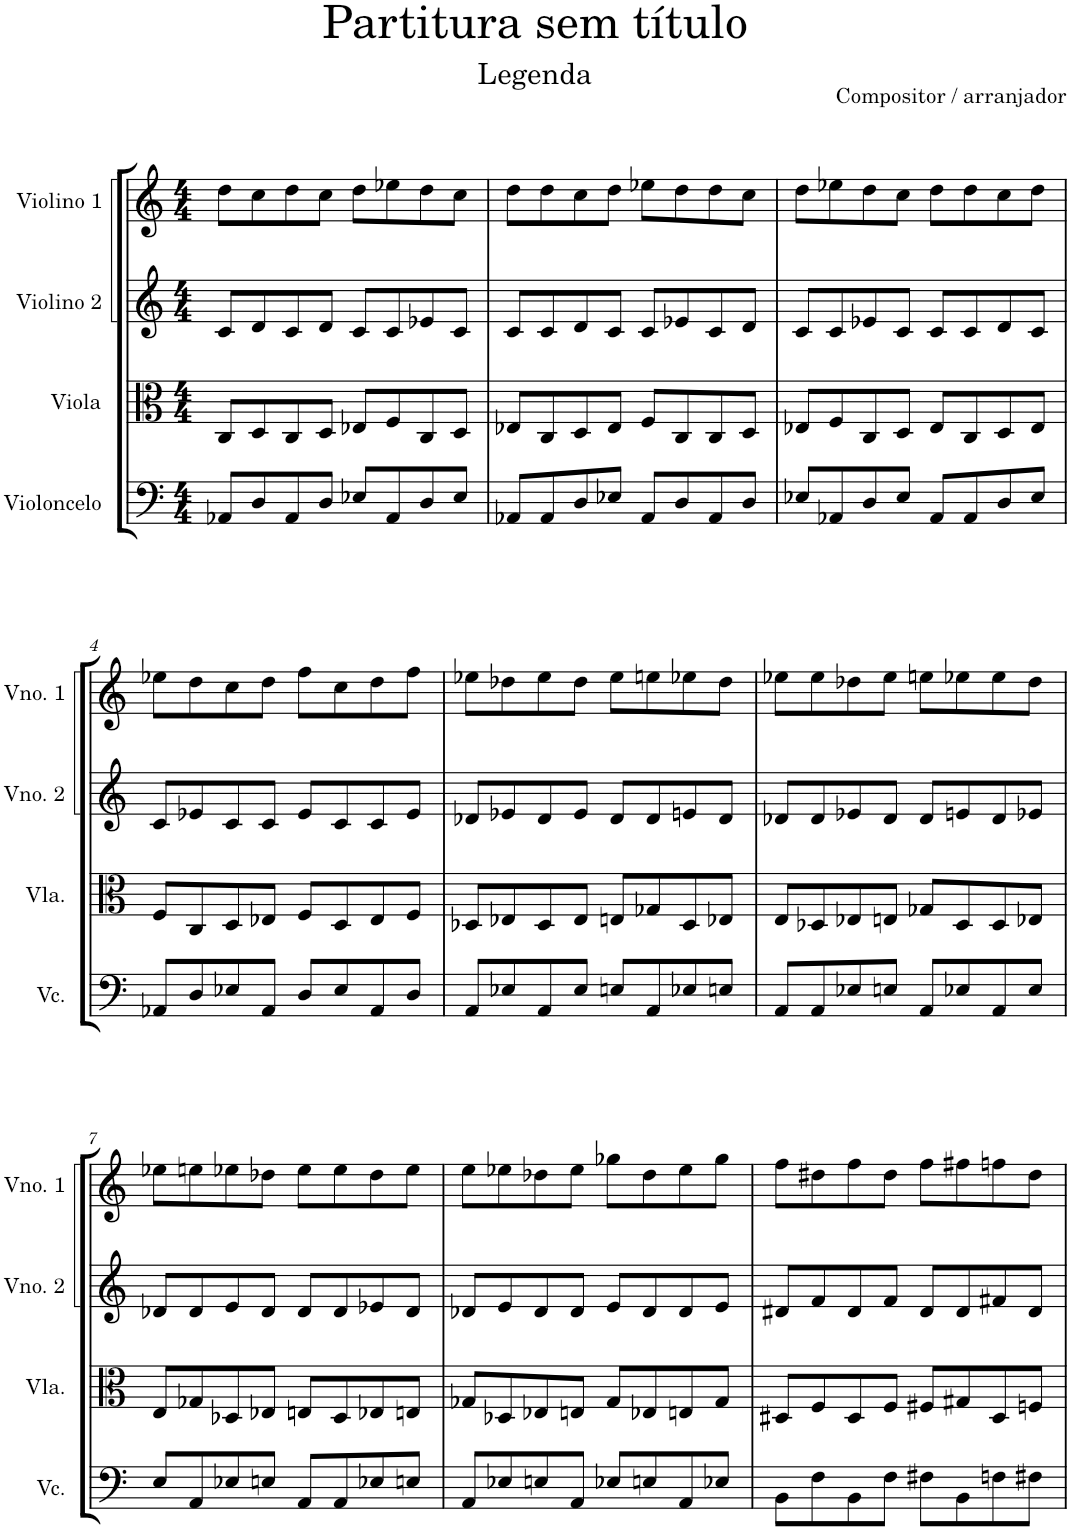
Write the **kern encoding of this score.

**kern	**kern	**kern	**kern
*part4	*part3	*part2	*part1
*staff4	*staff3	*staff2	*staff1
*I"Violoncelo	*I"Viola	*I"Violino 2	*I"Violino 1
*I'Vc.	*I'Vla.	*I'Vno. 2	*I'Vno. 1
*clefF4	*clefC3	*clefG2	*clefG2
*k[]	*k[]	*k[]	*k[]
*M4/4	*M4/4	*M4/4	*M4/4
=1	=1	=1	=1
8AA-X/L	8C/L	8c/L	8dd\L
8D/	8D/	8d/	8cc\
8AA-/	8C/	8c/	8dd\
8D/J	8D/J	8d/J	8cc\J
8E-X/L	8E-X/L	8c/L	8dd\L
8AA-/	8F/	8c/	8ee-X\
8D/	8C/	8e-X/	8dd\
8E-/J	8D/J	8c/J	8cc\J
=2	=2	=2	=2
8AA-X/L	8E-X/L	8c/L	8dd\L
8AA-/	8C/	8c/	8dd\
8D/	8D/	8d/	8cc\
8E-X/J	8E-/J	8c/J	8dd\J
8AA-/L	8F/L	8c/L	8ee-X\L
8D/	8C/	8e-X/	8dd\
8AA-/	8C/	8c/	8dd\
8D/J	8D/J	8d/J	8cc\J
=3	=3	=3	=3
8E-X/L	8E-X/L	8c/L	8dd\L
8AA-X/	8F/	8c/	8ee-X\
8D/	8C/	8e-X/	8dd\
8E-/J	8D/J	8c/J	8cc\J
8AA-/L	8E-/L	8c/L	8dd\L
8AA-/	8C/	8c/	8dd\
8D/	8D/	8d/	8cc\
8E-/J	8E-/J	8c/J	8dd\J
!!LO:LB:g=z
=4	=4	=4	=4
8AA-X/L	8F/L	8c/L	8ee-X\L
8D/	8C/	8e-X/	8dd\
8E-X/	8D/	8c/	8cc\
8AA-/J	8E-X/J	8c/J	8dd\J
8D/L	8F/L	8e-/L	8ff\L
8E-/	8D/	8c/	8cc\
8AA-/	8E-/	8c/	8dd\
8D/J	8F/J	8e-/J	8ff\J
=5	=5	=5	=5
8AA/L	8D-X/L	8d-X/L	8ee-X\L
8E-X/	8E-X/	8e-X/	8dd-X\
8AA/	8D-/	8d-/	8ee-\
8E-/J	8E-/J	8e-/J	8dd-\J
8En/L	8En/L	8d-/L	8ee-\L
8AA/	8G-X/	8d-/	8een\
8E-X/	8D-/	8en/	8ee-X\
8En/J	8E-X/J	8d-/J	8dd-\J
=6	=6	=6	=6
8AA/L	8E/L	8d-X/L	8ee-X\L
8AA/	8D-X/	8d-/	8ee-\
8E-X/	8E-X/	8e-X/	8dd-X\
8En/J	8En/J	8d-/J	8ee-\J
8AA/L	8G-X/L	8d-/L	8een\L
8E-X/	8D-/	8en/	8ee-X\
8AA/	8D-/	8d-/	8ee-\
8E-/J	8E-X/J	8e-X/J	8dd-\J
!!LO:LB:g=z
=7	=7	=7	=7
8E/L	8E/L	8d-X/L	8ee-X\L
8AA/	8G-X/	8d-/	8een\
8E-X/	8D-X/	8e/	8ee-X\
8En/J	8E-X/J	8d-/J	8dd-X\J
8AA/L	8En/L	8d-/L	8ee-\L
8AA/	8D-/	8d-/	8ee-\
8E-X/	8E-X/	8e-X/	8dd-\
8En/J	8En/J	8d-/J	8ee-\J
=8	=8	=8	=8
8AA/L	8G-X/L	8d-X/L	8ee\L
8E-X/	8D-X/	8e/	8ee-X\
8En/	8E-X/	8d-/	8dd-X\
8AA/J	8En/J	8d-/J	8ee-\J
8E-X/L	8G-/L	8e/L	8gg-X\L
8En/	8E-X/	8d-/	8dd-\
8AA/	8En/	8d-/	8ee-\
8E-X/J	8G-/J	8e/J	8gg-\J
=9	=9	=9	=9
8BB\L	8D#X/L	8d#X/L	8ff\L
8F\	8F/	8f/	8dd#X\
8BB\	8D#/	8d#/	8ff\
8F\J	8F/J	8f/J	8dd#\J
8F#X\L	8F#X/L	8d#/L	8ff\L
8BB\	8G#X/	8d#/	8ff#X\
8Fn\	8D#/	8f#X/	8ffn\
8F#X\J	8Fn/J	8d#/J	8dd#\J
=	=	=	=
*-	*-	*-	*-
